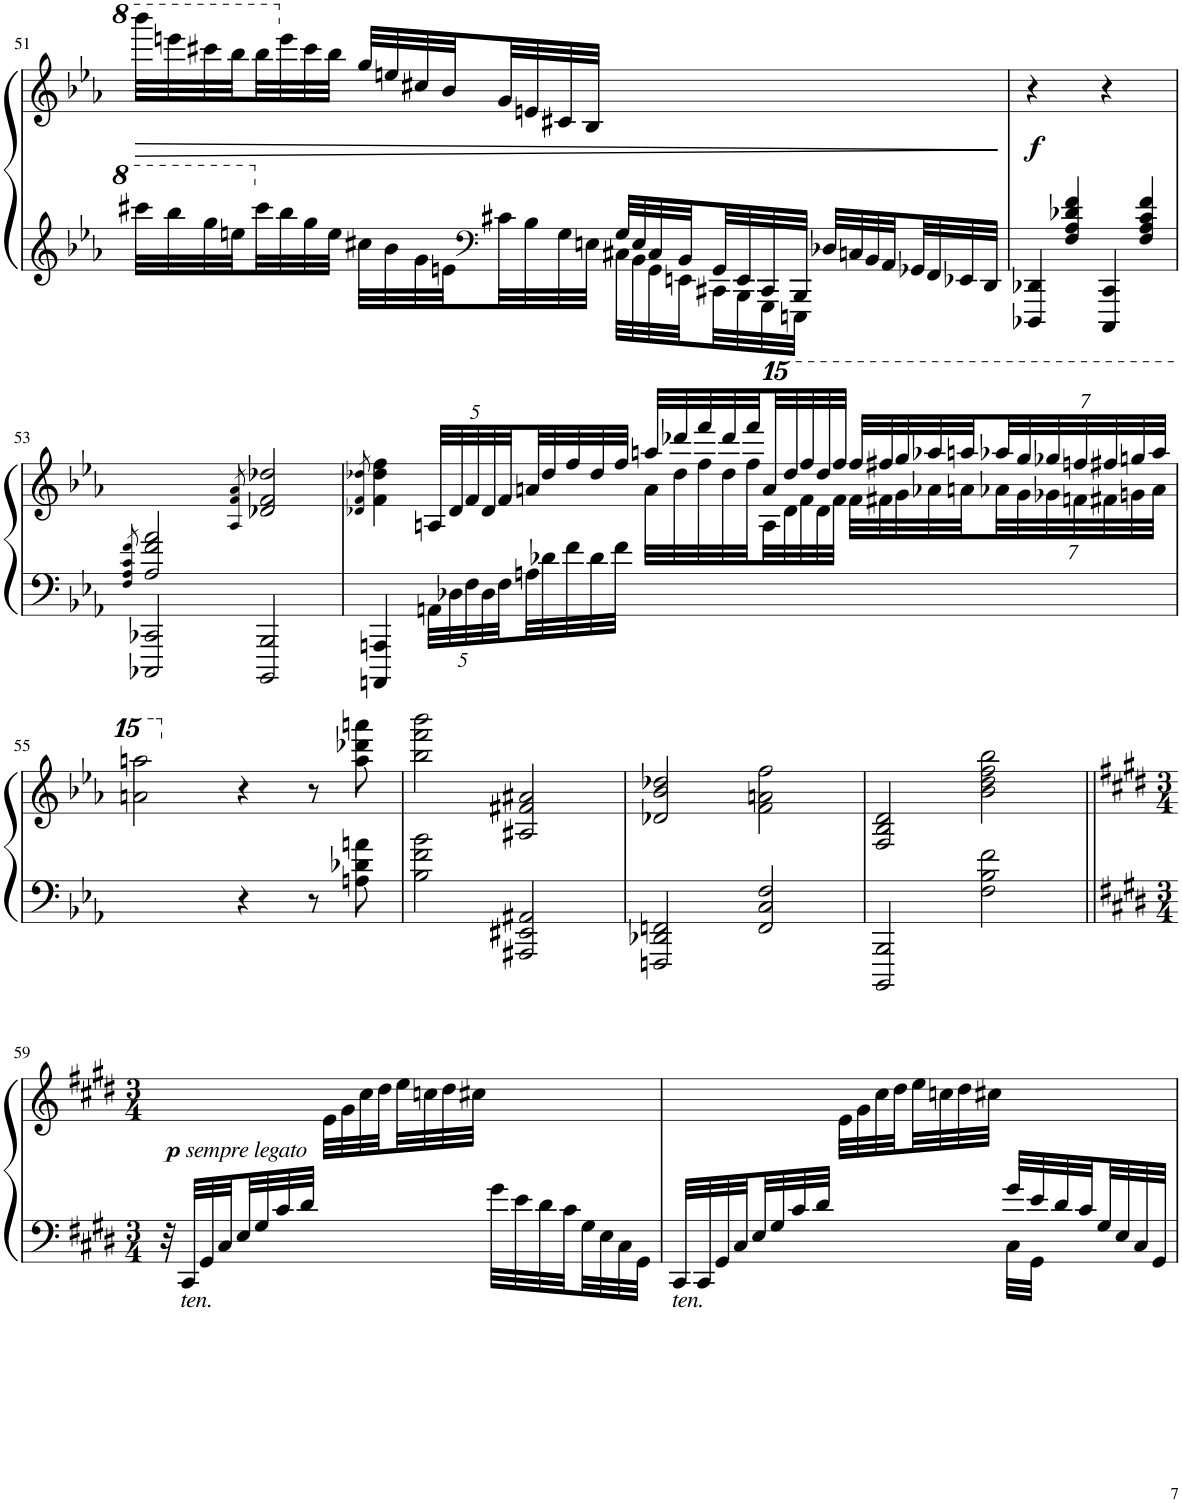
**kern	**kern	**dynam
*part1	*part1	*part1
*staff2	*staff1	*staff1/2
*I"Piano	*	*
*I'Pno.	*	*
!!LO:PB:g=z
*clefG2	*clefG2	*
*k[b-e-a-]	*k[b-e-a-]	*
*M4/4	*M4/4	*
=51	=51	=51
*^	*	*
!	!	!	!LO:HP:b
2ryy	32cccc#X\LLL	32bbbb-\LLL	>
.	32bbb-\	32eeeen\	.
.	32ggg\	32cccc#X\	.
.	32eeen\	32bbb-\	.
.	32ccc#\	32bbb-\	.
.	32bb-\	32eee\	.
.	32gg\	32ccc#\	.
.	32ee\JJJ	32bb-\JJJ	.
.	32cc#X\LLL	32gg/LLL	.
.	32b-\	32een/	.
.	32g\	32cc#X/	.
.	32en\	32b-/	.
*clefF4	*	*	*
.	32c#X\	32g/	.
.	32B-\	32en/	.
.	32G\	32c#X/	.
.	32En\JJJ	32B-/JJJ	.
32G/LLL	32C#X\LLL	32ryy	.
32E/	32BB-\	32ryy	.
32C#/	32GG\	32ryy	.
32BB-/	32EEn\	32ryy	.
32GG/	32CC#X\	32ryy	.
32EE/	32BBB-\	32ryy	.
32CC#/	32GGG\	32ryy	.
32BBB-/JJJ	32EEEn\JJJ	32ryy	.
32D-X/LLL	4ryy	32ryy	.
32Cn/	.	32ryy	.
32BB-/	.	32ryy	.
32AA-/	.	32ryy	.
32GG-X/	.	32ryy	.
32FF/	.	32ryy	.
32EE-X/	.	32ryy	.
32DD/JJJ	.	32ryy	.
*v	*v	*	*
.	.	]
=52	=52	=52
*^	*	*
!	!	!	!LO:DY:b
4ryy	4DDD-X/ 4DD-X/	4r	f
4F/ 4A-/ 4d-X/ 4f/	4ryy	4ryy	.
4ryy	4CCC/ 4CC/	4r	.
4F/ 4A-/ 4c/ 4f/	4ryy	4ryy	.
!!LO:LB:g=z
=53	=53	=53	=53
8qF/ 8qA-/ 8qc/ 8qf/	.	.	.
2A-/ 2f/ 2a-/	2CCC-X/ 2CC-X/	2ryy	.
.	.	8qA-/ 8qf/ 8qa-/	.
2ryy	2BBBB-/ 2BBB-/	2d-X/ 2f/ 2dd-X/	.
*v	*v	*	*
=54	=54	=54
.	8qd-X/ 8qf/ 8qdd-X/	.
*	*^	*
4AAAAn/ 4AAAn/	4f\ 4dd-\ 4ff\	2ryy	.
*Xbrackettup	*Xbrackettup	*	*
40AAn\LLL	40An/LLL	.	.
40D-X\	40d-/	.	.
40F\	40f/	.	.
40D-\	40d-/	.	.
40F\	40f/	.	.
40An\	40an/	.	.
40d-X\	40dd-/	.	.
40f\	40ff/	.	.
40d-\	40dd-/	.	.
40f\JJJ	40ff/JJJ	.	.
2ryy	40aan/LLL	40a\LLL	.
.	40ddd-X/	40dd-\	.
.	40fff/	40ff\	.
.	40ddd-/	40dd-\	.
.	40fff/	40ff\	.
*	*15ma	*	*
.	40aaa/	40aa\	.
.	40dddd-/	40ddd-\	.
.	40ffff/	40fff\	.
.	40dddd-/	40ddd-\	.
.	40ffff/JJJ	40fff\JJJ	.
.	40ffff/LLL	40fff\LLL	.
.	40ffff#X/	40fff#X\	.
.	40gggg/	40ggg\	.
.	40aaaa-X/	40aaa-X\	.
.	40aaaan/	40aaan\	.
.	56aaaa-X/	56aaa-X\	.
.	56gggg/	56ggg\	.
.	56gggg-X/	56ggg-X\	.
.	56ffffn/	56fffn\	.
.	56ffff#X/	56fff#X\	.
.	56ggggn/	56gggn\	.
.	56aaaa-/JJJ	56aaa-\JJJ	.
!!LO:LB:g=z	!!
=55	=55	=55	=55
2ryy	2aaaan\	2aaan\	.
*	*X15ma	*	*
4r	4r	2ryy	.
8r	8r	.	.
8An\ 8d-X\ 8an\	8aa\ 8ddd-X\ 8aaan\	.	.
*	*v	*v	*
=56	=56	=56
2B-\ 2f\ 2b-\	2bb-\ 2fff\ 2bbb-\	.
2AAA#X/ 2EE#X/ 2AA#X/	2A#X/ 2f#X/ 2a#X/	.
=57	=57	=57
2FFFn/ 2DD-X/ 2FFn/	2d-X/ 2b-/ 2dd-X/	.
2FF/ 2C/ 2F/	2f\ 2an\ 2ff\	.
=58	=58	=58
2BBBB-/ 2BBB-/	2F/ 2B-/ 2d/	.
2F\ 2B-\ 2f\	2b-\ 2dd\ 2ff\ 2bb-\	.
!!LO:LB:g=z
=59||	=59||	=59||
*k[f#c#g#d#]	*k[f#c#g#d#]	*
*M3/4	*M3/4	*
*	*^	*
!	!LO:TX:b:t=sempre legato	!	!
32r	2.ryy	4ryy	.
!LO:TX:b:i:t=ten.	!	!	!
32CC#/LLL	.	.	.
32GG#/	.	.	.
32C#/	.	.	.
32E/	.	.	.
32G#/	.	.	.
32c#/	.	.	.
32d#/JJJ	.	.	.
4ryy	.	32e\LLL	.
.	.	32g#\	.
.	.	32cc#\	.
.	.	32dd#\	.
.	.	32ee\	.
.	.	32ccn\	.
.	.	32dd#\	.
.	.	32cc#X\JJJ	.
32g#\LLL	.	4ryy	.
32e\	.	.	.
32d#\	.	.	.
32c#\	.	.	.
32G#\	.	.	.
32E\	.	.	.
32C#\	.	.	.
32GG#\JJJ	.	.	.
=60	=60	=60	=60
*^	*	*	*
!LO:TX:b:i:t=ten.	!	!	!	!
32CC#/LLL	2ryy	2.ryy	4ryy	.
32CC#/	.	.	.	.
32GG#/	.	.	.	.
32C#/	.	.	.	.
32E/	.	.	.	.
32G#/	.	.	.	.
32c#/	.	.	.	.
32d#/JJJ	.	.	.	.
4ryy	.	.	32e\LLL	.
.	.	.	32g#\	.
.	.	.	32cc#\	.
.	.	.	32dd#\	.
.	.	.	32ee\	.
.	.	.	32ccn\	.
.	.	.	32dd#\	.
.	.	.	32cc#X\JJJ	.
32g#/LLL	32C#\LLL	.	4ryy	.
32e/	32GG#\JJJ	.	.	.
32d#/	16ryy	.	.	.
32c#/	.	.	.	.
32G#/	8ryy	.	.	.
32E/	.	.	.	.
32C#/	.	.	.	.
32GG#/JJJ	.	.	.	.
*v	*v	*	*	*
*	*v	*v	*
=	=	=
*-	*-	*-
